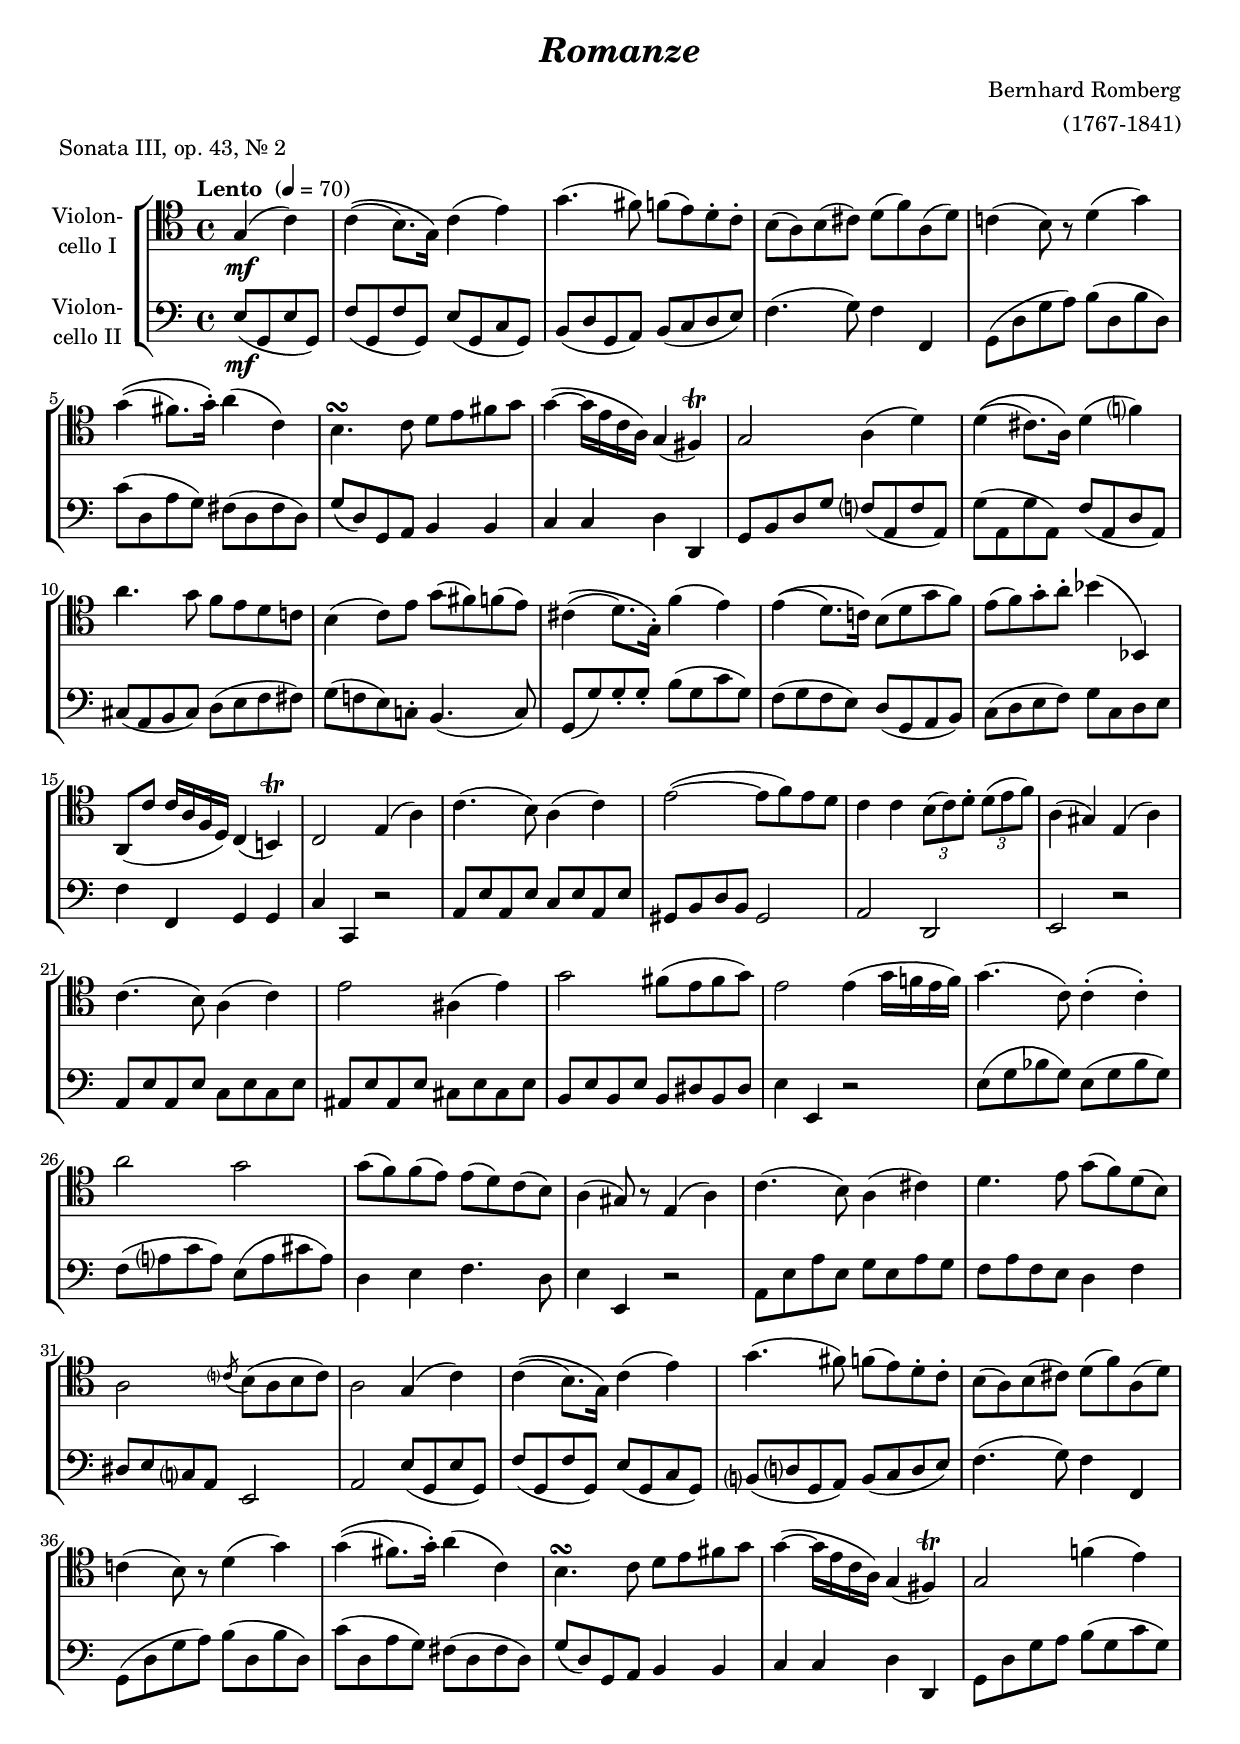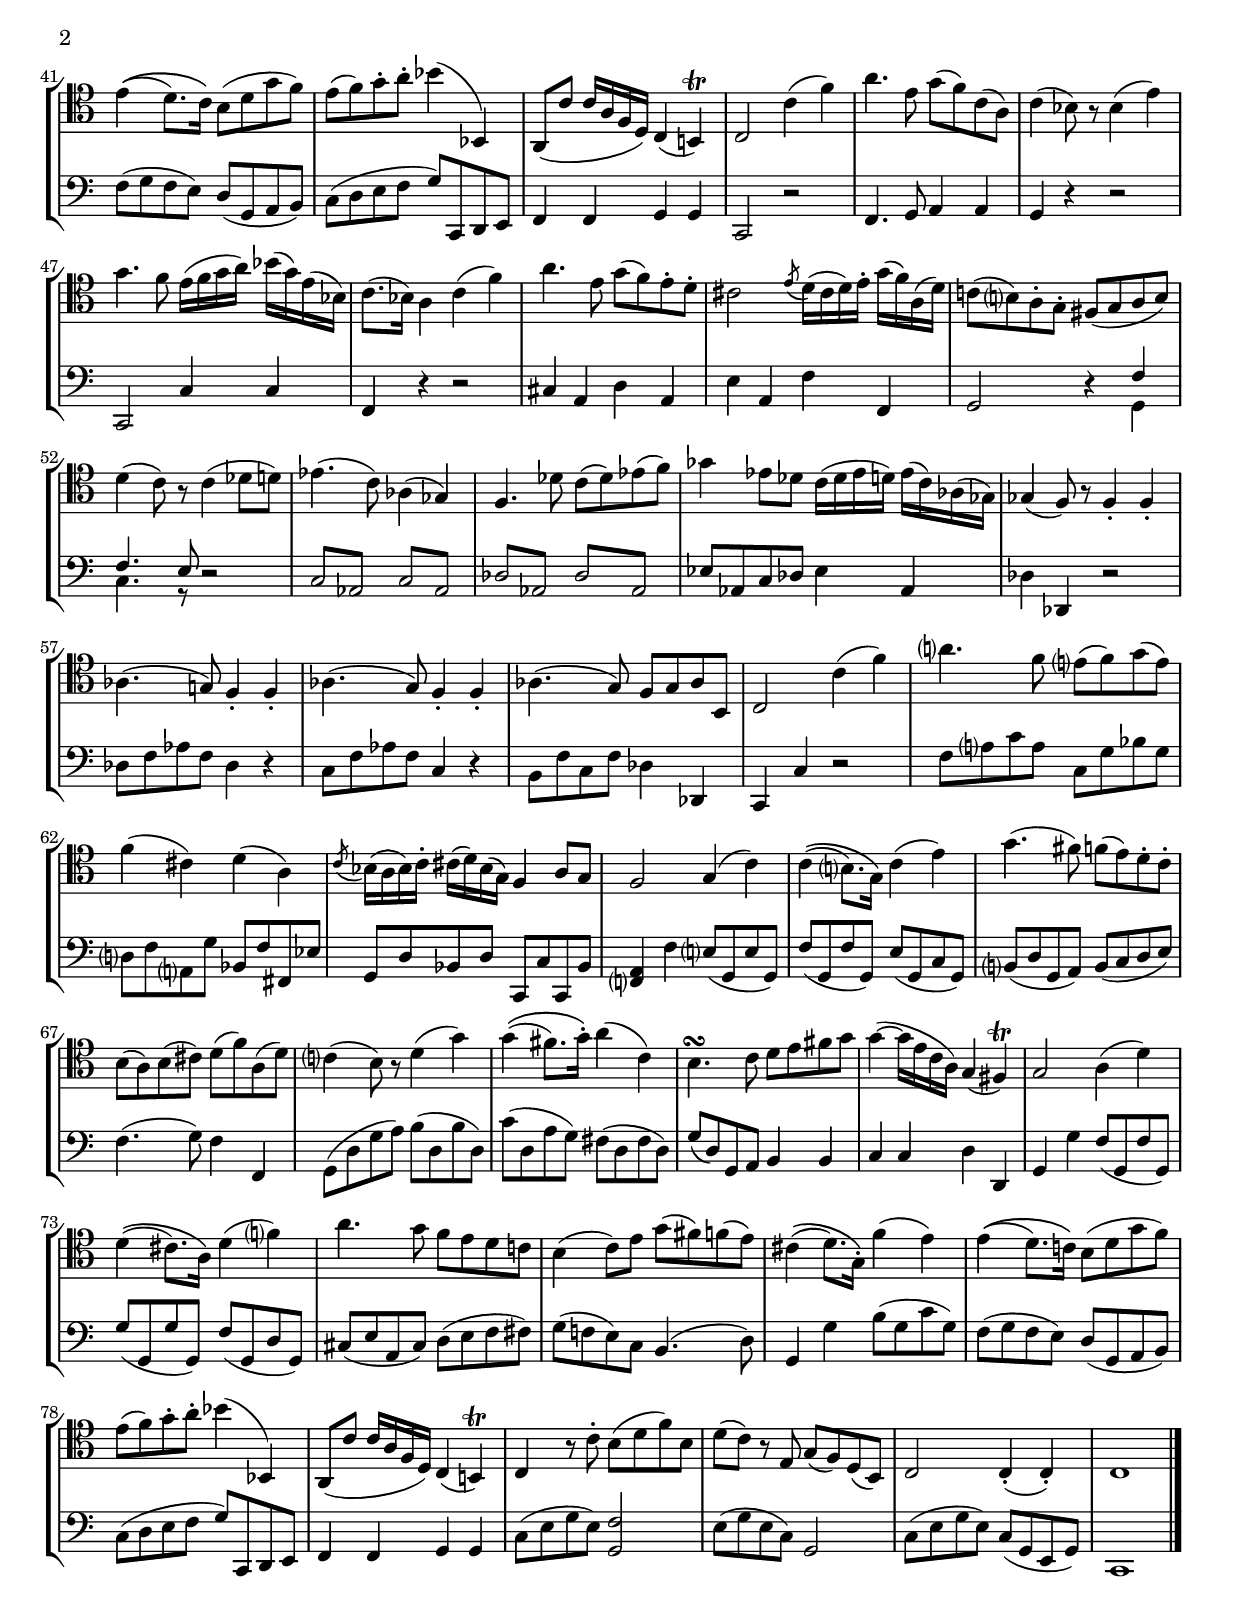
\version "2.18.2"
\include "deutsch.ly"
  
#(set-global-staff-size 19.02)

\header {
  title     = \markup \bold \italic "Romanze"
  composer  = "Bernhard Romberg"
  arranger  = "(1767-1841)"
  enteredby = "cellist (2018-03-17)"
  piece     = "Sonata III, op. 43, Nr. 2"
}

voiceconsts = {
  \key c \major
  \time 4/4
  \clef "bass"
%  \numericTimeSignature
  \compressFullBarRests
  % Set default beaming for all staves
% \set Timing.beamExceptions = #'()
% \set Timing.baseMoment     = #(ly:make-moment 1 4)
% \set Timing.beatStructure  = #'(1 1 1)
  \tempo "Lento " 4=70
}

micl = "clarinet"
mifl = "flute"
miob = "oboe"
mifh = "french horn"
misx = "tenor sax"
mist = "string ensemble 1"
miba = "cello"

va = \relative c' {
  \voiceconsts
  \clef "tenor"
  
  \partial 2 g4(\mf c)
  c\(( h8.) g16\) c4( e)
  g4.( fis8) f( e) d-. c-.
  h( a) h( cis) d( f) a,( d)
  c!4( h8) r d4( g)
  g\(( fis8.) g16\)-. a4( c,)

  h4.\turn c8 d e fis g
  g4(~ g16 e c a) g4( fis)\trill
  g2 a4( d)
  d\(( cis8.) a16\) d4( f?)
  a4. g8 f e d c!

  h4( c8) e g( fis) f( e)
  cis4\(( d8.) g,16\)-. f'4( e)
  e\(( d8.) c!16\) h8( d g f)
  e( f) g-. a-. b4( b,,)
  a8( c' c16 a f d) c4( h!)\trill

  c2 e4( a)
  c4.( h8) a4( c)
  e2(~ e8 f) e d
  c4 c \tuplet 3/2 4 { h8( c) d-. d( e f) }
  a,4( gis) e( a)
  c4.( h8) a4( c)
  e2 ais,4( e')

  g2 fis8( e fis g)
  e2 e4( g16 f! e f)
  g4.( c,8) c4(-. c)-.
  a'2 g
  g8( f) f( e) e( d) c( h)
  a4( gis8) r e4( a)

  c4.( h8) a4( cis)
  d4. e8 g( f) d( h)
  a2 \acciaccatura c?8 h( a h c)
  a2 g4( c)
  c\(( h8.) g16\) c4( e)
  g4.( fis8) f( e) d-. c-.

  h( a) h( cis) d( f) a,( d)
  c!4( h8) r d4( g)
  g\(( fis8.) g16\)-. a4( c,)
  h4.\turn c8 d e fis g
  g4(~ g16 e c a) g4( fis)\trill

  g2 f'!4( e)
  e\(( d8.) c16\) h8( d g f)
  e( f) g-. a-. b4( b,,)
  a8( c' c16 a f d) c4( h!)\trill
  c2 c'4( f)
  a4. e8 g( f) c( a)

  c4( b8) r b4( e)
  g4. f8 e16( f g a) b( g) e( b)
  c8.( b16) a4 c( f)
  a4. e8 g( f) e-. d-.

  cis2 \acciaccatura e8 d16( cis d) e-. g( f) a,( d)
  c!8( h?) a-. g-. fis( g a h)
  d4( c8) r c4( des8 d)
  es4.( c8) as4( ges)

  f4. des'8 c( des) es( f)
  ges4 es8 des c16( des es d) es( c) as( ges)
  ges4( f8) r f4-. f-.
  as4.( g!8) f4-. f-.
  as4.( g8) f4-. f-.

  as4.( g8) f g as h,
  c2 c'4( f)
  a?4. f8 e?( f) g( e)
  f4( cis) d( a)
  \acciaccatura c8 b16( a b) c-. cis( d) b( g) f4 a8 g

  f2 g4( c)
  c\(( h?8.) g16\) c4( e)
  g4.( fis8) f( e) d-. c-.
  h( a) h( cis) d( f) a,( d)
  c?4( h8) r d4( g)
  g\(( fis8.) g16\)-. a4( c,)

  h4.\turn c8 d e fis g
  g4(~ g16 e c a) g4( fis)\trill
  g2 a4( d)
  d\(( cis8.) a16\) d4( f?)
  a4. g8 f e d c!

  h4( c8) e g( fis) f( e)
  cis4\(( d8.) g,16\)-. f'4( e)
  e\(( d8.) c!16\) h8( d g f)
  e( f) g-. a-. b4( b,,)
  a8( c' c16 a f d) c4( h!)\trill

  c r8 c'-. h( d f) h,
  d( c) r e, g( f) d( h)
  c2 c4(-. c)-.
  c1 \bar "|."
}

vb = \relative c {
  \voiceconsts

  \partial 2 e8(\mf g, e' g,)
  f'( g, f' g,) e'( g, c g)
  h( d g, a) h( c d e)
  f4.( g8) f4 f,
  g8( d' g a) h( d, h' d,)
  c'( d, a' g) fis( d fis d)

  g( d) g, a h4 h
  c c d d,
  g8 h d g f?( a, f' a,)
  g'( a, g' a,) f'( a, d a)
  cis( a h cis) d( e f fis)
  g( f! e) c!-. h4.( c8)

  g( g') g-. g-. h( g c g)
  f( g f e) d( g, a h)
  c( d e f) g c, d e
  f4 f, g g
  c c, r2
  a'8 e' a, e' c e a, e'

  gis, h d h gis2
  a d,
  e r
  a8 e' a, e' c e c e
  ais, e' ais, e' cis e cis e
  h e h e h dis h dis
  e4 e, r2

  e'8( g b g) e( g b g)
  f( a? c a) e( a cis a)
  d,4 e f4. d8
  e4 e, r2
  a8 e' a e g e a g
  f a f e d4 f

  dis8 e c? a e2
  a e'8( g, e' g,)
  f'( g, f' g,) e'( g, c g)
  h?( d? g, a) h( c d e)
  f4.( g8) f4 f,
  g8( d' g a) h( d, h' d,)

  c'( d, a' g) fis( d fis d)
  g( d) g, a h4 h
  c c d d,
  g8 d' g a h( g c g)
  f( g f e) d( g, a h)
  c( d e f g) c,, d e

  f4 f g g
  c,2 r
  f4. g8 a4 a
  g r r2
  c, c'4 c
  f, r r2
  cis'4 a d a
  e' a, f' f,
  g2 r4 << {
    f'
    f4. e8
  } \\ {
    g,4
    c4. r8
  } >> r2

  \repeat tremolo 2 { c8 as } \repeat tremolo 2 { c as }
  \repeat tremolo 2 { des as } \repeat tremolo 2 { des as }
  es' as, c des es4 as,
  des des, r2
  des'8 f as f des4 r
  c8 f as f c4 r

  h8 f' c f des4 des,
  c c' r2
  f8 a? c a c, g' b g
  d? f a,? g' b, f' fis, es'
  g, d' b d c, c' c, b'

  <f? a>4 f' e?8( g, e' g,)
  f'( g, f' g,) e'( g, c g)
  h?( d g, a) h( c d e)
  f4.( g8) f4 f,
  g8( d' g a) h( d, h' d,)
  c'( d, a' g) fis( d fis d)

  g( d) g, a h4 h
  c c d d,
  g g' f8( g, f' g,)
  g'( g, g' g,) f'( g, d' g,)
  cis( e a, cis) d( e f fis)
  g( f! e) c h4.( d8)

  g,4 g' h8( g c g)
  f( g f e) d( g, a h)
  c( d e f g) c,, d e
  f4 f g g
  c8( e g e) <g, f'>2
  e'8( g e c) g2

  c8( e g e) c( g e g)
  c,1 \bar "|."
}


music = \new StaffGroup <<
      \new Staff {
	\set Staff.midiInstrument = \miba
	\set Staff.instrumentName = \markup \center-column { "Violon-" "cello I" }
	\transpose c c { \va }
      }

      \new Staff {
	\set Staff.midiInstrument = \miba
	\set Staff.instrumentName = \markup \center-column { "Violon-" "cello II" }
	\transpose c c { \vb }
      }
>>

\book {
  \score {
    \music
    \layout {}
  }

  \score {
    \unfoldRepeats \music

    \midi {
      \context {
        \Score
      }
    }
  }
}
